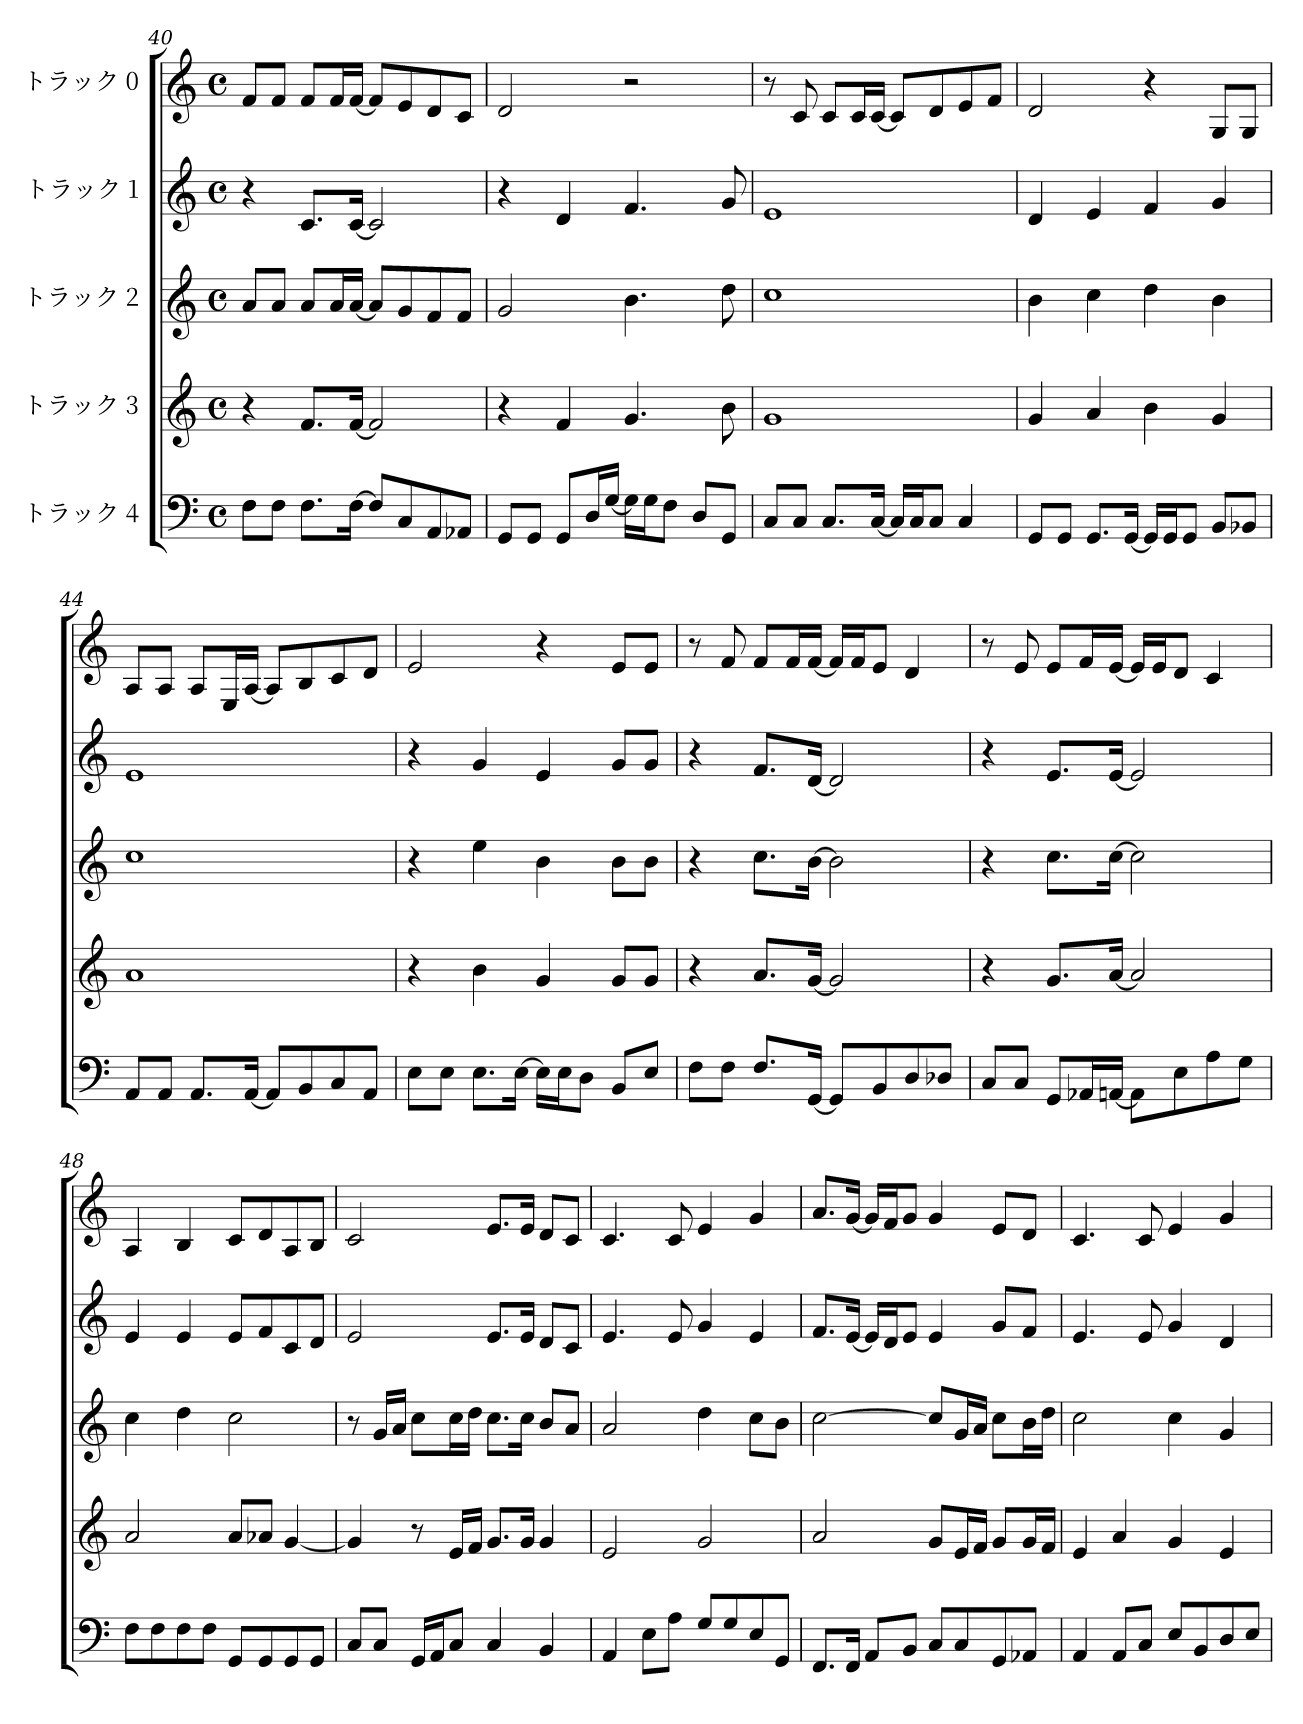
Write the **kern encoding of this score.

**kern	**kern	**kern	**kern	**kern
*part5	*part4	*part3	*part2	*part1
*staff5	*staff4	*staff3	*staff2	*staff1
*I"トラック 4	*I"トラック 3	*I"トラック 2	*I"トラック 1	*I"トラック 0
!!LO:LB:g=z
*clefF4	*clefG2	*clefG2	*clefG2	*clefG2
*k[]	*k[]	*k[]	*k[]	*k[]
*C:	*C:	*C:	*C:	*C:
*M4/4	*M4/4	*M4/4	*M4/4	*M4/4
*met(c)	*met(c)	*met(c)	*met(c)	*met(c)
=40	=40	=40	=40	=40
8F\L	4r	8a/L	4r	8f/L
8F\J	.	8a/J	.	8f/J
8.F\L	8.f/L	8a/L	8.c/L	8f/L
.	.	16a/L	.	16f/L
[16F\Jk	[16f/Jk	[16a/JJ	[16c/Jk	[16f/JJ
8F/L]	2f/]	8a/L]	2c/]	8f/L]
8C/	.	8g/	.	8e/
8AA/	.	8f/	.	8d/
8AA-X/J	.	8f/J	.	8c/J
=41	=41	=41	=41	=41
8GG/L	4r	2g/	4r	2d/
8GG/J	.	.	.	.
8GG/L	4f/	.	4d/	.
16D/L	.	.	.	.
[16G/JJ	.	.	.	.
16G\LL]	4.g/	4.b\	4.f/	2r
16G\J	.	.	.	.
8F\J	.	.	.	.
8D/L	.	.	.	.
8GG/J	8b\	8dd\	8g/	.
=42	=42	=42	=42	=42
8C/L	1g	1cc	1e	8r
8C/J	.	.	.	8c/
8.C/L	.	.	.	8c/L
.	.	.	.	16c/L
[16C/Jk	.	.	.	[16c/JJ
16C/LL]	.	.	.	8c/L]
16C/J	.	.	.	.
8C/J	.	.	.	8d/
4C/	.	.	.	8e/
.	.	.	.	8f/J
!!LO:PB:g=z
=43	=43	=43	=43	=43
8GG/L	4g/	4b\	4d/	2d/
8GG/J	.	.	.	.
8.GG/L	4a/	4cc\	4e/	.
[16GG/Jk	.	.	.	.
16GG/LL]	4b\	4dd\	4f/	4r
16GG/J	.	.	.	.
8GG/J	.	.	.	.
8BB/L	4g/	4b\	4g/	8G/L
8BB-X/J	.	.	.	8G/J
=44	=44	=44	=44	=44
8AA/L	1a	1cc	1e	8A/L
8AA/J	.	.	.	8A/J
8.AA/L	.	.	.	8A/L
.	.	.	.	16E/L
[16AA/Jk	.	.	.	[16A/JJ
8AA/L]	.	.	.	8A/L]
8BB/	.	.	.	8B/
8C/	.	.	.	8c/
8AA/J	.	.	.	8d/J
=45	=45	=45	=45	=45
8E\L	4r	4r	4r	2e/
8E\J	.	.	.	.
8.E\L	4b\	4ee\	4g/	.
[16E\Jk	.	.	.	.
16E\LL]	4g/	4b\	4e/	4r
16E\J	.	.	.	.
8D\J	.	.	.	.
8BB/L	8g/L	8b\L	8g/L	8e/L
8E/J	8g/J	8b\J	8g/J	8e/J
!!LO:LB:g=z
=46	=46	=46	=46	=46
8F\L	4r	4r	4r	8r
8F\J	.	.	.	8f/
8.F/L	8.a/L	8.cc\L	8.f/L	8f/L
.	.	.	.	16f/L
[16GG/Jk	[16g/Jk	[16b\Jk	[16d/Jk	[16f/JJ
8GG/L]	2g/]	2b\]	2d/]	16f/LL]
.	.	.	.	16f/J
8BB/	.	.	.	8e/J
8D/	.	.	.	4d/
8D-X/J	.	.	.	.
=47	=47	=47	=47	=47
8C/L	4r	4r	4r	8r
8C/J	.	.	.	8e/
8GG/L	8.g/L	8.cc\L	8.e/L	8e/L
16AA-X/L	.	.	.	16f/L
[16AAn/JJ	[16a/Jk	[16cc\Jk	[16e/Jk	[16e/JJ
8AA\L]	2a/]	2cc\]	2e/]	16e/LL]
.	.	.	.	16e/J
8E\	.	.	.	8d/J
8A\	.	.	.	4c/
8G\J	.	.	.	.
=48	=48	=48	=48	=48
8F\L	2a/	4cc\	4e/	4A/
8F\	.	.	.	.
8F\	.	4dd\	4e/	4B/
8F\J	.	.	.	.
8GG/L	8a/L	2cc\	8e/L	8c/L
8GG/	8a-X/J	.	8f/	8d/
8GG/	[4g/	.	8c/	8A/
8GG/J	.	.	8d/J	8B/J
!!LO:PB:g=z
=49	=49	=49	=49	=49
8C/L	4g/]	8r	2e/	2c/
8C/J	.	16g/LL	.	.
.	.	16a/JJ	.	.
16GG/LL	8r	8cc\L	.	.
16AA/J	.	.	.	.
8C/J	16e/LL	16cc\L	.	.
.	16f/JJ	16dd\JJ	.	.
4C/	8.g/L	8.cc\L	8.e/L	8.e/L
.	16g/Jk	16cc\Jk	16e/Jk	16e/Jk
4BB/	4g/	8b/L	8d/L	8d/L
.	.	8a/J	8c/J	8c/J
=50	=50	=50	=50	=50
4AA/	2e/	2a/	4.e/	4.c/
8E\L	.	.	.	.
8A\J	.	.	8e/	8c/
8G/L	2g/	4dd\	4g/	4e/
8G/	.	.	.	.
8E/	.	8cc\L	4e/	4g/
8GG/J	.	8b\J	.	.
=51	=51	=51	=51	=51
8.FF/L	2a/	[2cc\	8.f/L	8.a/L
16FF/Jk	.	.	[16e/Jk	[16g/Jk
8AA/L	.	.	16e/LL]	16g/LL]
.	.	.	16d/J	16f/J
8BB/J	.	.	8e/J	8g/J
8C/L	8g/L	8cc/L]	4e/	4g/
8C/	16e/L	16g/L	.	.
.	16f/JJ	16a/JJ	.	.
8GG/	8g/L	8cc\L	8g/L	8e/L
8AA-X/J	16g/L	16b\L	8f/J	8d/J
.	16f/JJ	16dd\JJ	.	.
!!LO:LB:g=z
=52	=52	=52	=52	=52
4AA/	4e/	2cc\	4.e/	4.c/
8AA/L	4a/	.	.	.
8C/J	.	.	8e/	8c/
8E/L	4g/	4cc\	4g/	4e/
8BB/	.	.	.	.
8D/	4e/	4g/	4d/	4g/
8E/J	.	.	.	.
=	=	=	=	=
*-	*-	*-	*-	*-
